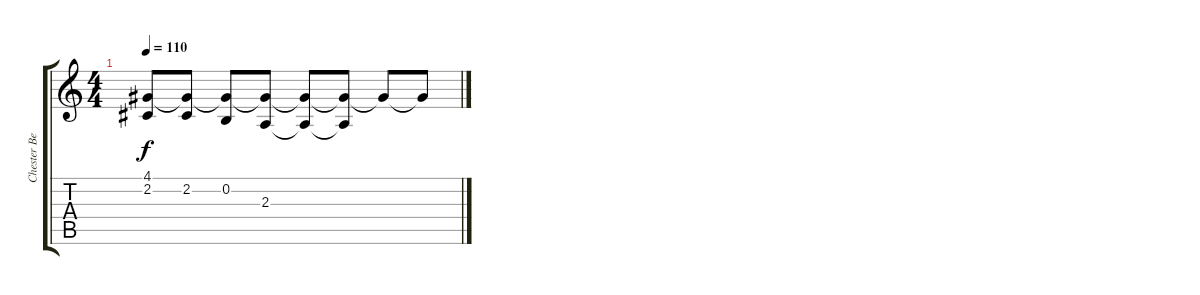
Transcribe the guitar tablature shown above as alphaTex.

\track ("Chester Bennington (Vocals)" "Chester Be") {instrument harmonica}
\staff {score tabs}
\tuning (E4 B3 G3 D3 A2 E2) {hide}
\ts (4 4)
\tempo 110
\clef g2
\ks c
(4.1 2.2{t}).8{dy f} (4.1{t} 2.2).8 (4.1{t} 0.2).8 (4.1{t} 2.3).8 (4.1{t} 2.3{t}).8 (4.1{t} 2.3{t}).8 4.1{t}.8 4.1{t}.8
